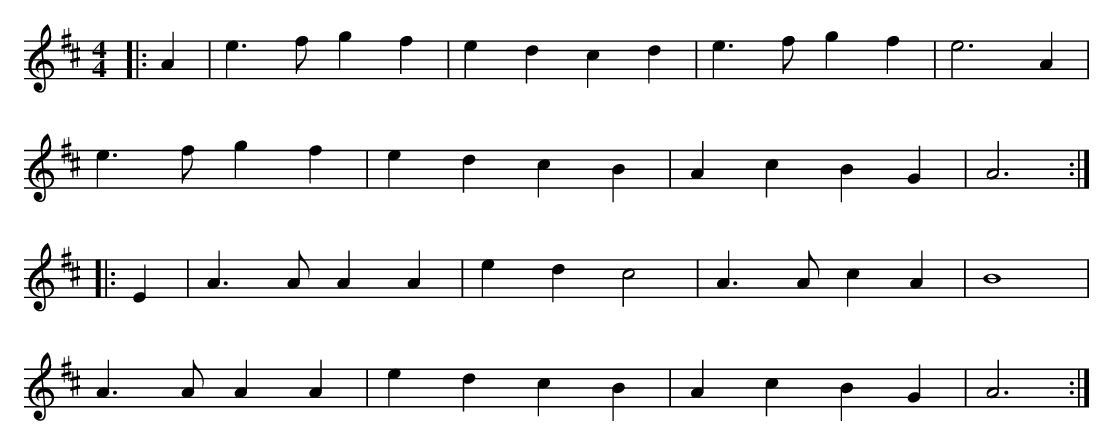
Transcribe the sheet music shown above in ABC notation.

X:1
M:4/4
K:Amix
|:A2|e3 f g2 f2|e2 d2 c2 d2|e3 f g2 f2|e6 A2|
e3 f g2 f2|e2 d2 c2 B2|A2 c2 B2 G2|A6:|
|:E2|A3 A A2 A2|e2 d2 c4|A3 A c2 A2|B8|
A3 A A2 A2|e2 d2 c2 B2|A2 c2 B2 G2|A6:|
